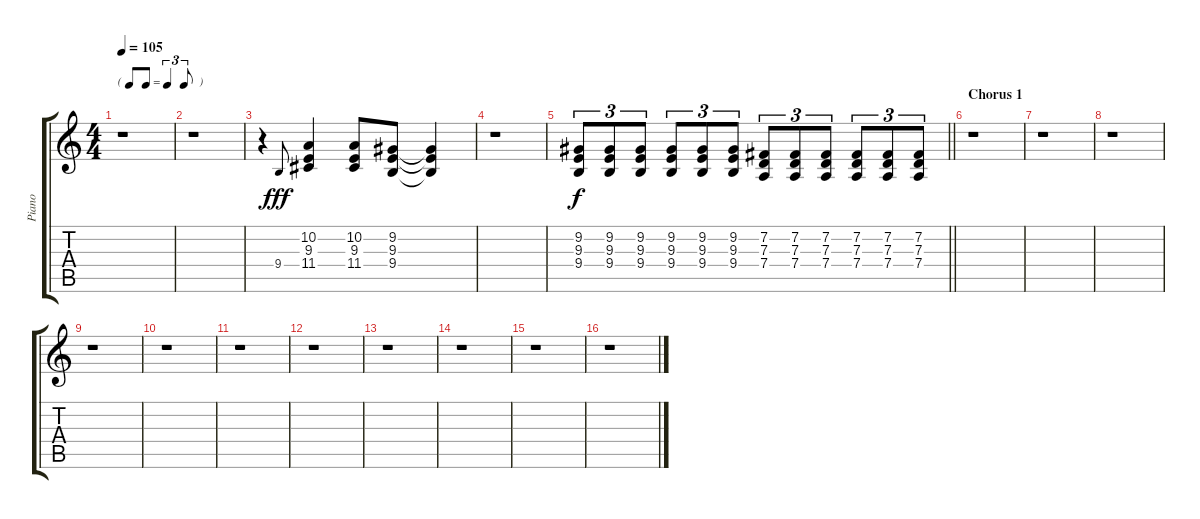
\track ("Piano" "Piano") {instrument brightacousticpiano}
\staff {score tabs}
\tuning (E4 B3 G3 D3 A2 E2) {hide}
\ts (4 4)
\tf triplet8th
\tempo 105
\clef g2
\ks c
r.1{dy fff} |
r.1 |
r.4 9.4.8{gr onbeat} (10.2 9.3 11.4).4 (10.2 9.3 11.4).8 (9.2 9.3 9.4).8 (9.2{t} 9.3{t} 9.4{t}).4 |
r.1 |
\barLineRight lightlight
(9.2 9.3 9.4).8{tu (3 2) dy f} (9.2 9.3 9.4).8{tu (3 2)} (9.2 9.3 9.4).8{tu (3 2)} (9.2 9.3 9.4).8{tu (3 2)} (9.2 9.3 9.4).8{tu (3 2)} (9.2 9.3 9.4).8{tu (3 2)} (7.2 7.3 7.4).8{tu (3 2)} (7.2 7.3 7.4).8{tu (3 2)} (7.2 7.3 7.4).8{tu (3 2)} (7.2 7.3 7.4).8{tu (3 2)} (7.2 7.3 7.4).8{tu (3 2)} (7.2 7.3 7.4).8{tu (3 2)} |
\section ("" "Chorus 1")
r.1 |
r.1 |
r.1 |
r.1 |
r.1 |
r.1 |
r.1 |
r.1 |
r.1 |
r.1 |
r.1
